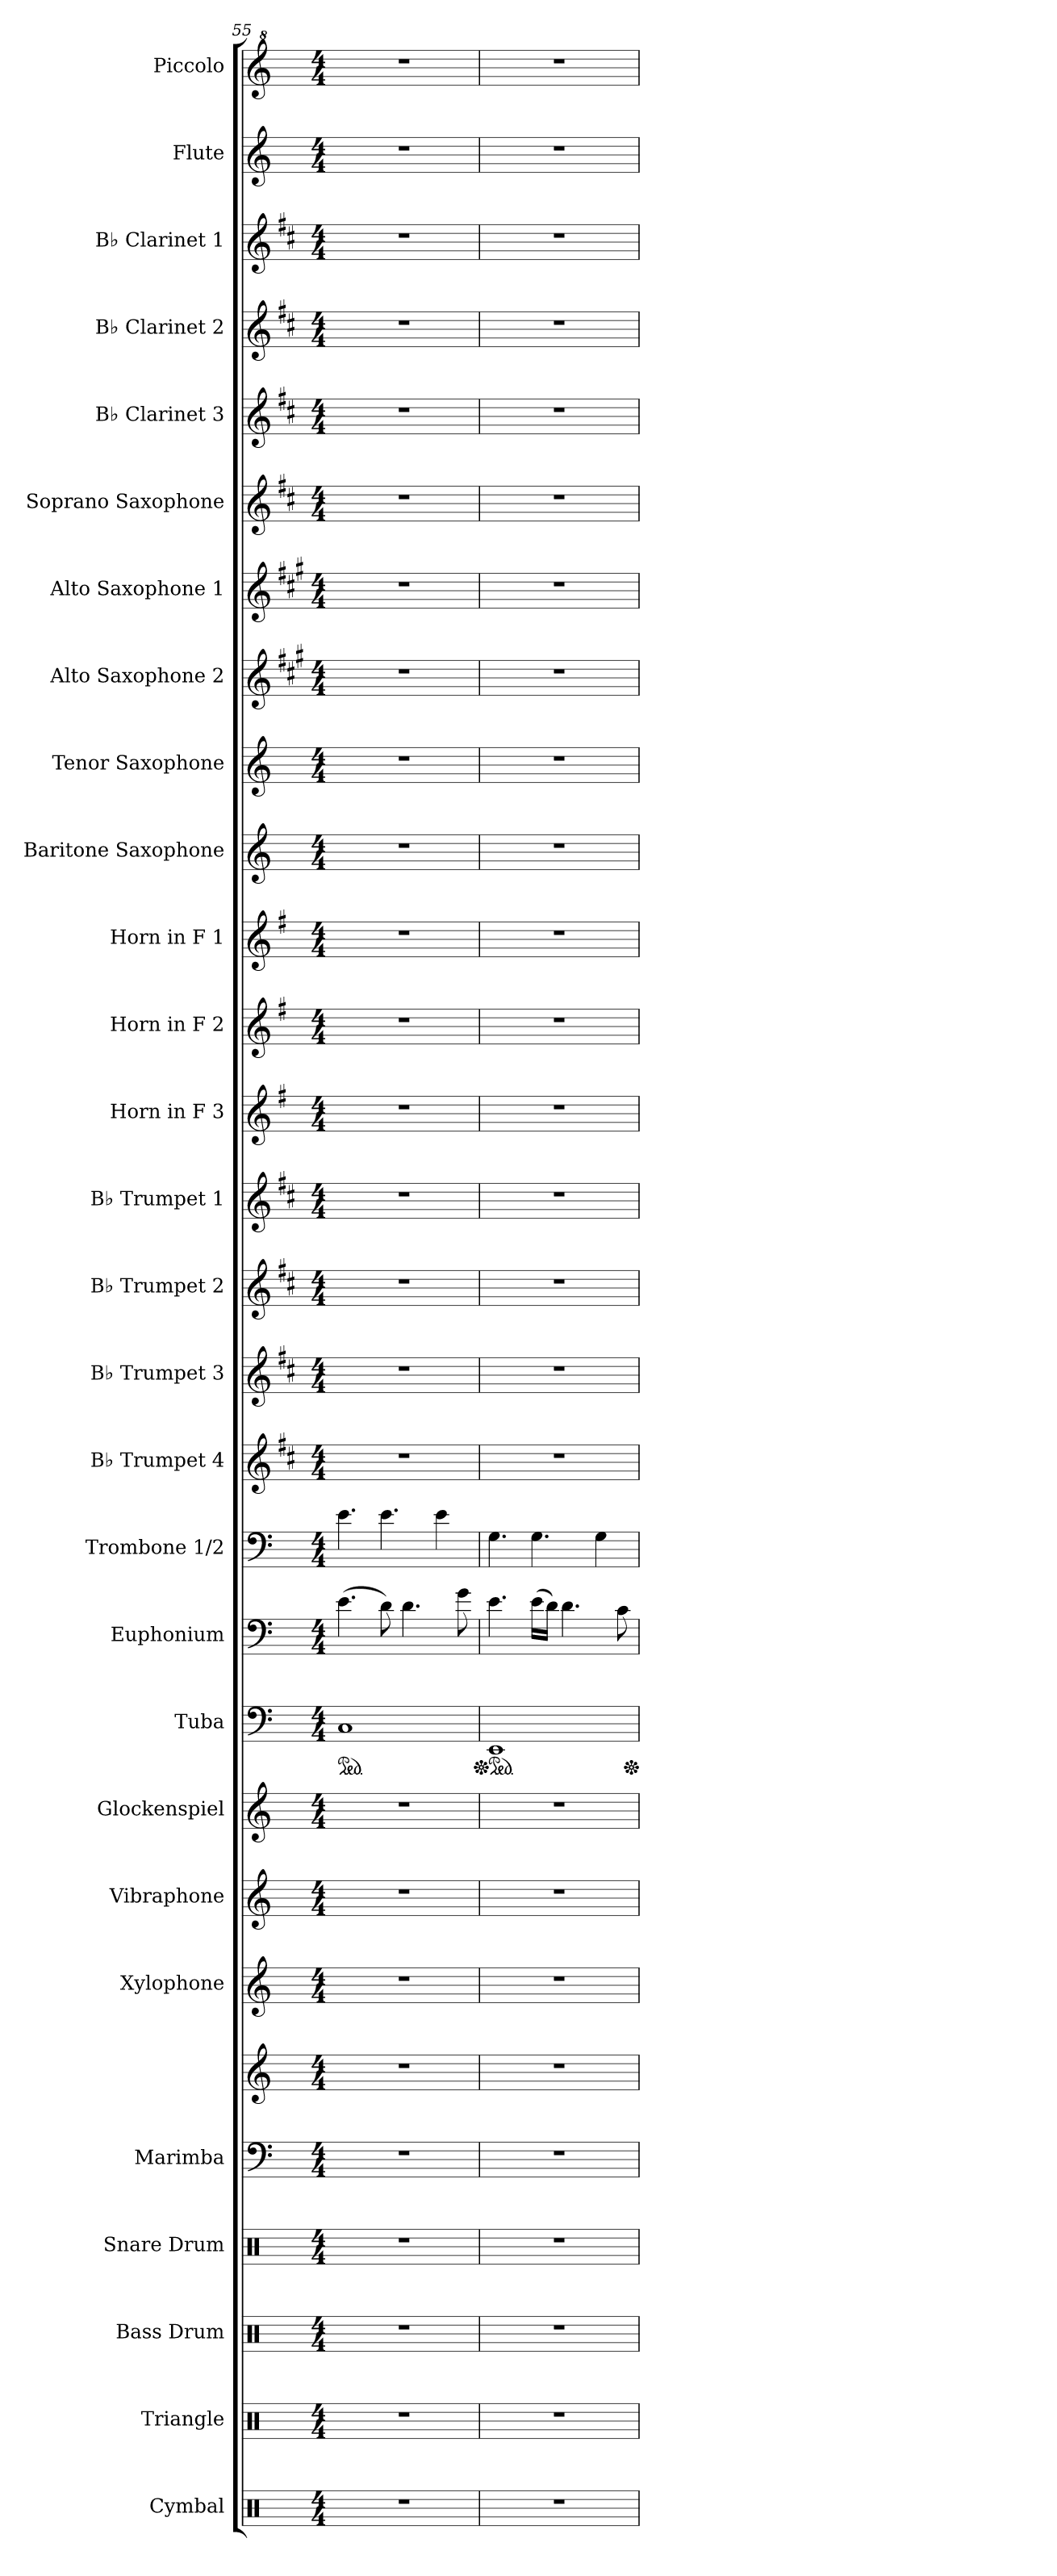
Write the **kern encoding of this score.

**kern	**kern	**kern	**kern	**kern	**kern	**kern	**kern	**kern	**kern	**kern	**kern	**kern	**kern	**kern	**kern	**kern	**kern	**kern	**kern	**kern	**kern	**kern	**kern	**kern	**kern	**kern	**kern	**kern
*part28	*part27	*part26	*part25	*part24	*part24	*part23	*part22	*part21	*part20	*part19	*part18	*part17	*part16	*part15	*part14	*part13	*part12	*part11	*part10	*part9	*part8	*part7	*part6	*part5	*part4	*part3	*part2	*part1
*staff29	*staff28	*staff27	*staff26	*staff25	*staff24	*staff23	*staff22	*staff21	*staff20	*staff19	*staff18	*staff17	*staff16	*staff15	*staff14	*staff13	*staff12	*staff11	*staff10	*staff9	*staff8	*staff7	*staff6	*staff5	*staff4	*staff3	*staff2	*staff1
*I"Cymbal	*I"Triangle	*I"Bass Drum	*I"Snare Drum	*I"Marimba	*	*I"Xylophone	*I"Vibraphone	*I"Glockenspiel	*I"Tuba	*I"Euphonium	*I"Trombone 1/2	*I"B♭ Trumpet 4	*I"B♭ Trumpet 3	*I"B♭ Trumpet 2	*I"B♭ Trumpet 1	*I"Horn in F 3	*I"Horn in F 2	*I"Horn in F 1	*I"Baritone Saxophone	*I"Tenor Saxophone	*I"Alto Saxophone 2	*I"Alto Saxophone 1	*I"Soprano Saxophone	*I"B♭ Clarinet 3	*I"B♭ Clarinet 2	*I"B♭ Clarinet 1	*I"Flute	*I"Piccolo
*I'Cym.	*I'Trgl.	*I'B. Dr.	*I'Sn. Dr.	*I'Mrm.	*	*I'Xyl.	*I'Vib.	*I'Glk.	*I'Tba.	*I'Euph.	*I'Tbn. 1/2	*I'B♭ Tpt. 4	*I'B♭ Tpt. 3	*I'B♭ Tpt. 2	*I'B♭ Tpt. 1	*	*	*	*I'Bar. Sax.	*I'T. Sax.	*I'A. Sax. 2	*I'A. Sax. 1	*I'S. Sax.	*I'B♭ Cl. 3	*I'B♭ Cl. 2	*I'B♭ Cl. 1	*I'Fl.	*I'Picc.
*clefX	*clefX	*clefX	*clefX	*clefF4	*clefG2	*clefG2	*clefG2	*clefG2	*clefF4	*clefF4	*clefF4	*clefG2	*clefG2	*clefG2	*clefG2	*clefG2	*clefG2	*clefG2	*clefG2	*clefG2	*clefG2	*clefG2	*clefG2	*clefG2	*clefG2	*clefG2	*clefG2	*clefG^2
*	*	*	*	*	*	*ITrd-7c-12	*	*ITrd-14c-24	*	*	*	*ITrd1c2	*ITrd1c2	*ITrd1c2	*ITrd1c2	*ITrd4c7	*ITrd4c7	*ITrd4c7	*ITrd12c21	*ITrd8c14	*ITrd5c9	*ITrd5c9	*ITrd1c2	*ITrd1c2	*ITrd1c2	*ITrd1c2	*	*ITrd-7c-12
*k[]	*k[]	*k[]	*k[]	*k[]	*k[]	*k[]	*k[]	*k[]	*k[]	*k[]	*k[]	*k[]	*k[]	*k[]	*k[]	*k[]	*k[]	*k[]	*k[]	*k[]	*k[]	*k[]	*k[]	*k[]	*k[]	*k[]	*k[]	*k[]
*M4/4	*M4/4	*M4/4	*M4/4	*M4/4	*M4/4	*M4/4	*M4/4	*M4/4	*M4/4	*M4/4	*M4/4	*M4/4	*M4/4	*M4/4	*M4/4	*M4/4	*M4/4	*M4/4	*M4/4	*M4/4	*M4/4	*M4/4	*M4/4	*M4/4	*M4/4	*M4/4	*M4/4	*M4/4
*	*	*	*	*	*	*	*	*	*ped	*	*	*	*	*	*	*	*	*	*	*	*	*	*	*	*	*	*	*
=55	=55	=55	=55	=55	=55	=55	=55	=55	=55	=55	=55	=55	=55	=55	=55	=55	=55	=55	=55	=55	=55	=55	=55	=55	=55	=55	=55	=55
1r	1r	1r	1r	1r	1r	1r	1r	1r	1C	(4.e\	4.e\	1r	1r	1r	1r	1r	1r	1r	1r	1r	1r	1r	1r	1r	1r	1r	1r	1r
.	.	.	.	.	.	.	.	.	.	8d\)	4.e\	.	.	.	.	.	.	.	.	.	.	.	.	.	.	.	.	.
.	.	.	.	.	.	.	.	.	.	4.d\	.	.	.	.	.	.	.	.	.	.	.	.	.	.	.	.	.	.
.	.	.	.	.	.	.	.	.	.	.	4e\	.	.	.	.	.	.	.	.	.	.	.	.	.	.	.	.	.
.	.	.	.	.	.	.	.	.	.	8g\	.	.	.	.	.	.	.	.	.	.	.	.	.	.	.	.	.	.
!!LO:PB:g=z
=56	=56	=56	=56	=56	=56	=56	=56	=56	=56	=56	=56	=56	=56	=56	=56	=56	=56	=56	=56	=56	=56	=56	=56	=56	=56	=56	=56	=56
*	*	*	*	*	*	*	*	*	*Xped	*	*	*	*	*	*	*	*	*	*	*	*	*	*	*	*	*	*	*
*	*	*	*	*	*	*	*	*	*ped	*	*	*	*	*	*	*	*	*	*	*	*	*	*	*	*	*	*	*
1r	1r	1r	1r	1r	1r	1r	1r	1r	1EE	4.e\	4.G\	1r	1r	1r	1r	1r	1r	1r	1r	1r	1r	1r	1r	1r	1r	1r	1r	1r
.	.	.	.	.	.	.	.	.	.	(16e\LL	4.G\	.	.	.	.	.	.	.	.	.	.	.	.	.	.	.	.	.
.	.	.	.	.	.	.	.	.	.	16d\JJ)	.	.	.	.	.	.	.	.	.	.	.	.	.	.	.	.	.	.
.	.	.	.	.	.	.	.	.	.	4.d\	.	.	.	.	.	.	.	.	.	.	.	.	.	.	.	.	.	.
.	.	.	.	.	.	.	.	.	.	.	4G\	.	.	.	.	.	.	.	.	.	.	.	.	.	.	.	.	.
.	.	.	.	.	.	.	.	.	.	8c\	.	.	.	.	.	.	.	.	.	.	.	.	.	.	.	.	.	.
*	*	*	*	*	*	*	*	*	*Xped	*	*	*	*	*	*	*	*	*	*	*	*	*	*	*	*	*	*	*
=	=	=	=	=	=	=	=	=	=	=	=	=	=	=	=	=	=	=	=	=	=	=	=	=	=	=	=	=
*-	*-	*-	*-	*-	*-	*-	*-	*-	*-	*-	*-	*-	*-	*-	*-	*-	*-	*-	*-	*-	*-	*-	*-	*-	*-	*-	*-	*-
